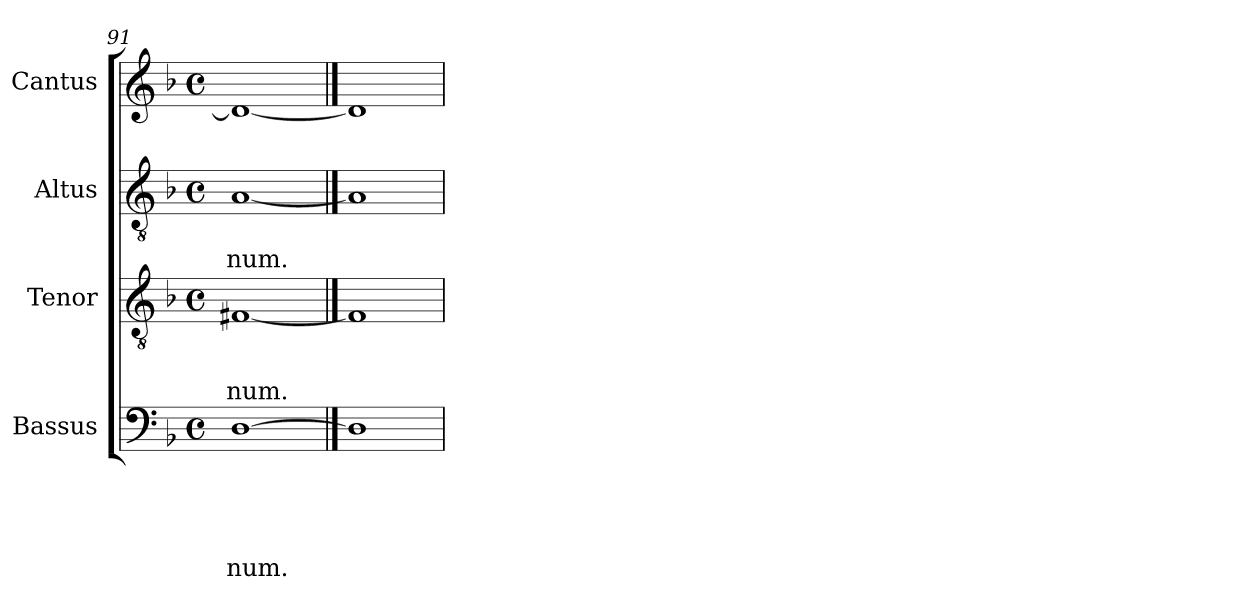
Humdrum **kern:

**kern	**text	**text	**text	**text	**text	**kern	**text	**text	**text	**kern	**text	**text	**kern
*part4	*part4	*part4	*part4	*part4	*part4	*part3	*part3	*part3	*part3	*part2	*part2	*part2	*part1
*staff4	*staff4	*staff4	*staff4	*staff4	*staff4	*staff3	*staff3	*staff3	*staff3	*staff2	*staff2	*staff2	*staff1
*I"Bassus	*	*	*	*	*	*I"Tenor	*	*	*	*I"Altus	*	*	*I"Cantus
*clefF4	*	*	*	*	*	*clefGv2	*	*	*	*clefGv2	*	*	*clefG2
*k[b-]	*	*	*	*	*	*k[b-]	*	*	*	*k[b-]	*	*	*k[b-]
*F:	*	*	*	*	*	*F:	*	*	*	*F:	*	*	*F:
*M4/4	*	*	*	*	*	*M4/4	*	*	*	*M4/4	*	*	*M4/4
*met(c)	*	*	*	*	*	*met(c)	*	*	*	*met(c)	*	*	*met(c)
=91	=91	=91	=91	=91	=91	=91	=91	=91	=91	=91	=91	=91	=91
!	!	!	!	!	!LO:LY:b	!	!	!	!LO:LY:b	!	!	!LO:LY:b	!
[1D	.	.	.	.	num.	[1F#X	.	.	num.	[1A	.	num.	1d_
==92	==92	==92	==92	==92	==92	==92	==92	==92	==92	==92	==92	==92	==92
1D]	.	.	.	.	.	1F#]	.	.	.	1A]	.	.	1d]
=	=	=	=	=	=	=	=	=	=	=	=	=	=
*-	*-	*-	*-	*-	*-	*-	*-	*-	*-	*-	*-	*-	*-
